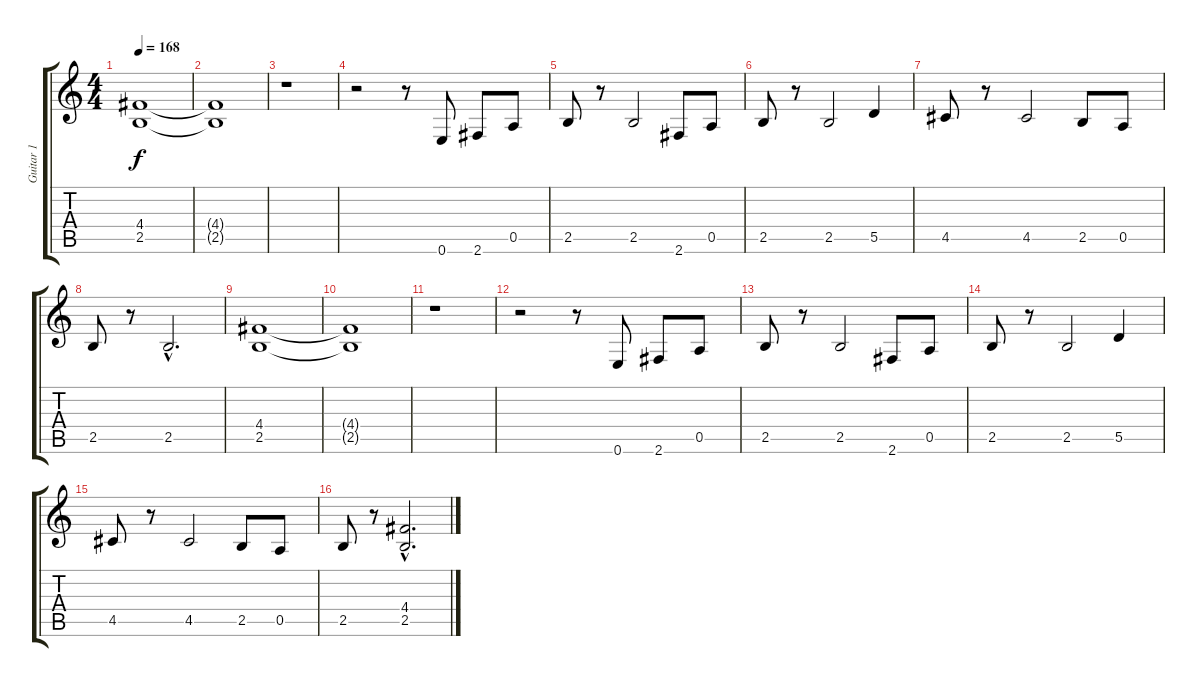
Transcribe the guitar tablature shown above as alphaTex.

\track ("Guitar 1" "Guitar 1") {instrument overdrivenguitar}
\staff {score tabs}
\tuning (E4 B3 G3 D3 A2 E2) {hide}
\ts (4 4)
\section ("" "")
\tempo 168
\clef g2
\ks c
(4.4 2.5).1{dy f} |
(4.4{t} 2.5{t}).1 |
r.1 |
r.2 r.8 0.6.8 2.6.8 0.5.8 |
2.5.8 r.8 2.5.2 2.6.8 0.5.8 |
2.5.8 r.8 2.5.2 5.5.4 |
4.5.8 r.8 4.5.2 2.5.8 0.5.8 |
2.5.8 r.8 2.5{hac}.2{d} |
(4.4 2.5).1 |
(4.4{t} 2.5{t}).1 |
r.1 |
r.2 r.8 0.6.8 2.6.8 0.5.8 |
2.5.8 r.8 2.5.2 2.6.8 0.5.8 |
2.5.8 r.8 2.5.2 5.5.4 |
4.5.8 r.8 4.5.2 2.5.8 0.5.8 |
2.5.8 r.8 (4.4{hac} 2.5{hac}).2{d}
